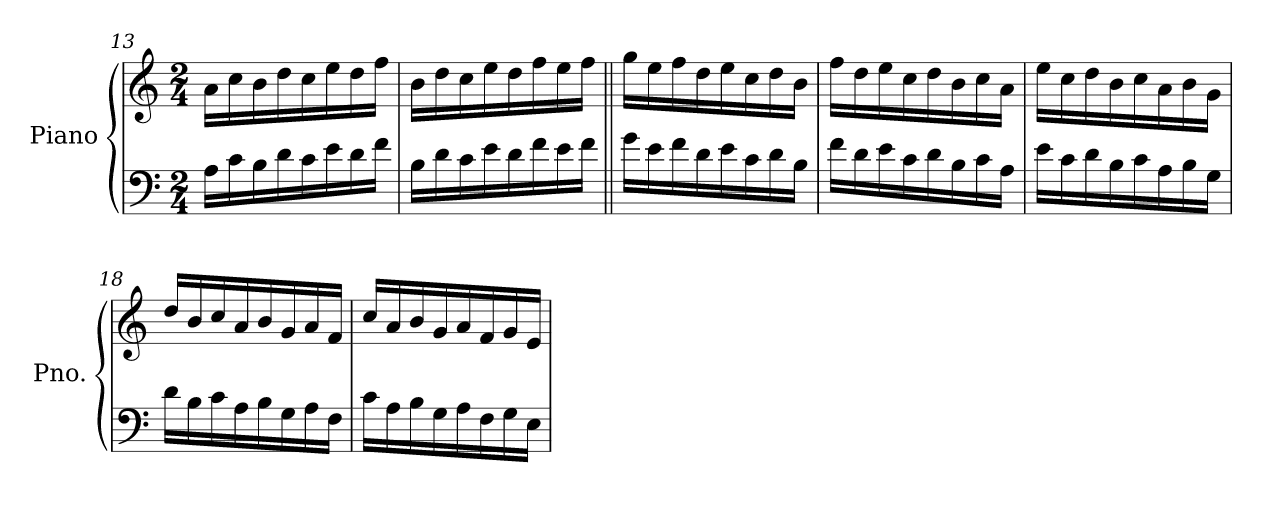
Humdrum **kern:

**kern	**kern
*part1	*part1
*staff2	*staff1
*I"Piano	*
*I'Pno.	*
*clefF4	*clefG2
*k[]	*k[]
*M2/4	*M2/4
=13	=13
16A\LL	16a\LL
16c\	16cc\
16B\	16b\
16d\	16dd\
16c\	16cc\
16e\	16ee\
16d\	16dd\
16f\JJ	16ff\JJ
=14	=14
16B\LL	16b\LL
16d\	16dd\
16c\	16cc\
16e\	16ee\
16d\	16dd\
16f\	16ff\
16e\	16ee\
16f\JJ	16ff\JJ
=15||	=15||
16g\LL	16gg\LL
16e\	16ee\
16f\	16ff\
16d\	16dd\
16e\	16ee\
16c\	16cc\
16d\	16dd\
16B\JJ	16b\JJ
=16	=16
16f\LL	16ff\LL
16d\	16dd\
16e\	16ee\
16c\	16cc\
16d\	16dd\
16B\	16b\
16c\	16cc\
16A\JJ	16a\JJ
=17	=17
16e\LL	16ee\LL
16c\	16cc\
16d\	16dd\
16B\	16b\
16c\	16cc\
16A\	16a\
16B\	16b\
16G\JJ	16g\JJ
!!LO:LB:g=z
=18	=18
16d\LL	16dd/LL
16B\	16b/
16c\	16cc/
16A\	16a/
16B\	16b/
16G\	16g/
16A\	16a/
16F\JJ	16f/JJ
=19	=19
16c\LL	16cc/LL
16A\	16a/
16B\	16b/
16G\	16g/
16A\	16a/
16F\	16f/
16G\	16g/
16E\JJ	16e/JJ
=	=
*-	*-
